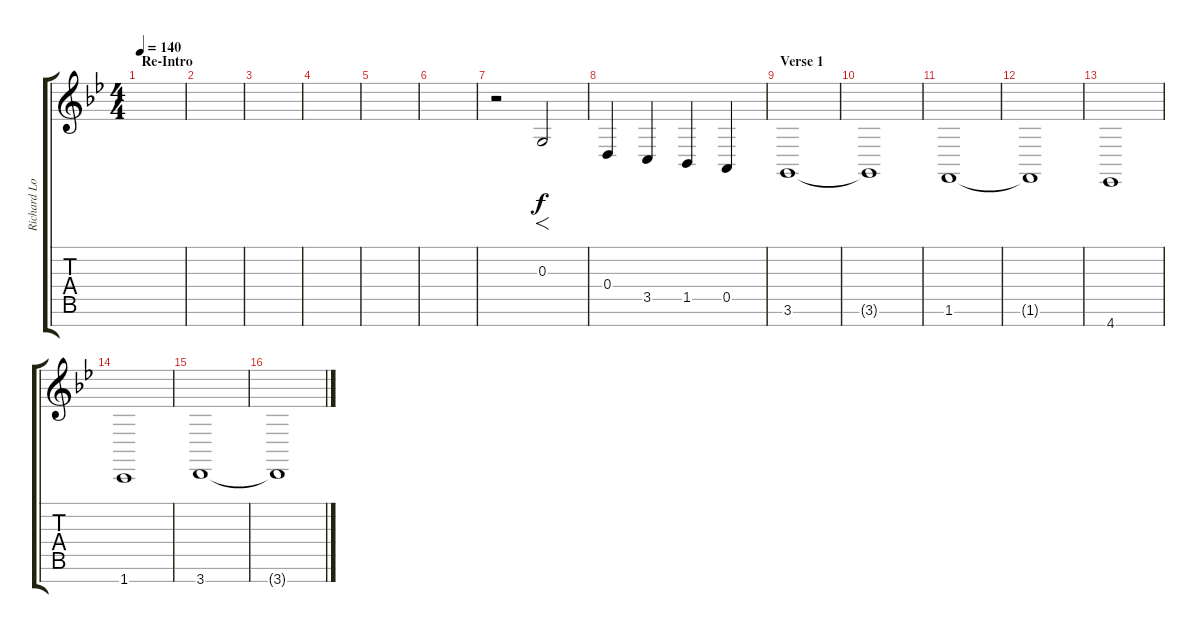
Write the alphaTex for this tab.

\track ("Richard Locker - Cello" "Richard Lo") {instrument cello}
\staff {score tabs}
\tuning (E4 B3 G3 D3 A2 E2 B1) {hide}
\ts (4 4)
\section ("" "Re-Intro")
\tempo 140
\clef g2
\ks bb
|
|
|
|
|
|
\section ("" "")
r.2 0.3.2{f volume 10} |
0.4.4{volume 13} 3.5.4 1.5.4 0.5.4 |
\section ("" "Verse 1")
3.6.1{volume 10} |
3.6{t}.1 |
1.6.1 |
1.6{t}.1 |
4.7.1 |
1.7.1 |
3.7.1 |
3.7{t}.1
